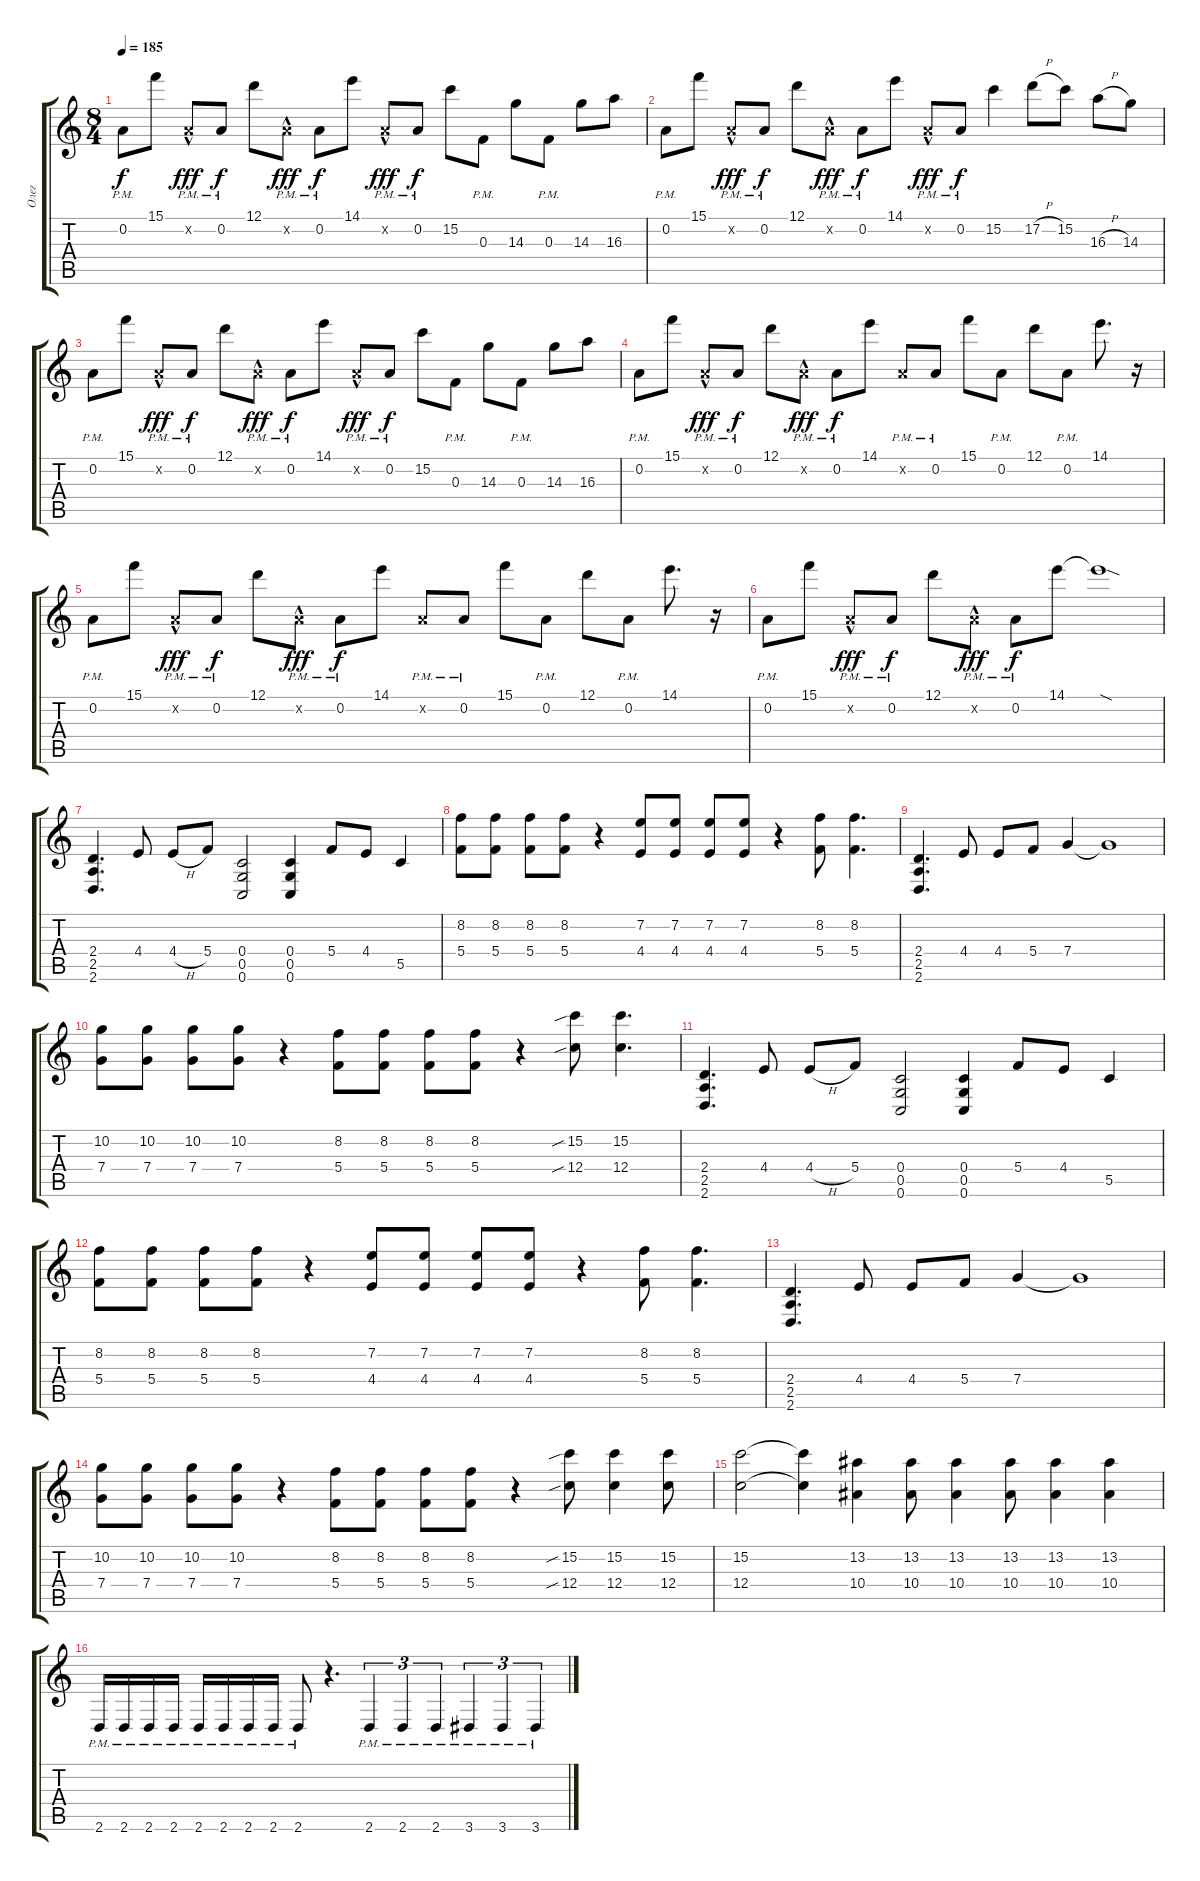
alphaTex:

\track ("Олег" "Олег") {instrument distortionguitar}
\staff {score tabs}
\tuning (D4 A3 F3 C3 G2 C2) {hide}
\ts (8 4)
\tempo 185
\clef g2
\ks c
0.2{pm}.8{dy f} 15.1.8 0.2{hac pm x}.8{dy fff} 0.2{pm}.8{dy f} 12.1.8 0.2{hac pm x}.8{dy fff} 0.2{pm}.8{dy f} 14.1.8 0.2{hac pm x}.8{dy fff} 0.2{pm}.8{dy f} 15.2.8 0.3{pm}.8 14.3.8 0.3{pm}.8 14.3.8 16.3.8 |
0.2{pm}.8 15.1.8 0.2{hac pm x}.8{dy fff} 0.2{pm}.8{dy f} 12.1.8 0.2{hac pm x}.8{dy fff} 0.2{pm}.8{dy f} 14.1.8 0.2{hac pm x}.8{dy fff} 0.2{pm}.8{dy f} 15.2.4 17.2{h}.8 15.2.8 16.3{h}.8 14.3.8 |
0.2{pm}.8 15.1.8 0.2{hac pm x}.8{dy fff} 0.2{pm}.8{dy f} 12.1.8 0.2{hac pm x}.8{dy fff} 0.2{pm}.8{dy f} 14.1.8 0.2{hac pm x}.8{dy fff} 0.2{pm}.8{dy f} 15.2.8 0.3{pm}.8 14.3.8 0.3{pm}.8 14.3.8 16.3.8 |
0.2{pm}.8 15.1.8 0.2{hac pm x}.8{dy fff} 0.2{pm}.8{dy f} 12.1.8 0.2{hac pm x}.8{dy fff} 0.2{pm}.8{dy f} 14.1.8 0.2{pm x}.8 0.2{pm}.8 15.1.8 0.2{pm}.8 12.1.8 0.2{pm}.8 14.1.8{d} r.16 |
0.2{pm}.8 15.1.8 0.2{hac pm x}.8{dy fff} 0.2{pm}.8{dy f} 12.1.8 0.2{hac pm x}.8{dy fff} 0.2{pm}.8{dy f} 14.1.8 0.2{pm x}.8 0.2{pm}.8 15.1.8 0.2{pm}.8 12.1.8 0.2{pm}.8 14.1.8{d} r.16 |
0.2{pm}.8 15.1.8 0.2{hac pm x}.8{dy fff} 0.2{pm}.8{dy f} 12.1.8 0.2{hac pm x}.8{dy fff} 0.2{pm}.8{dy f} 14.1.8 14.1{sod t}.1 |
(2.4 2.5 2.6).4{d} 4.4.8 4.4{h}.8 5.4.8 (0.4 0.5 0.6).2 (0.4 0.5 0.6).4 5.4.8 4.4.8 5.5.4 |
(8.2 5.4).8 (8.2 5.4).8 (8.2 5.4).8 (8.2 5.4).8 r.4 (7.2 4.4).8 (7.2 4.4).8 (7.2 4.4).8 (7.2 4.4).8 r.4 (8.2 5.4).8 (8.2 5.4).4{d} |
(2.4 2.5 2.6).4{d} 4.4.8 4.4.8 5.4.8 7.4.4 7.4{t}.1 |
(10.2 7.4).8 (10.2 7.4).8 (10.2 7.4).8 (10.2 7.4).8 r.4 (8.2 5.4).8 (8.2 5.4).8 (8.2 5.4).8 (8.2 5.4).8 r.4 (15.2{sib} 12.4{sib}).8 (15.2 12.4).4{d} |
(2.4 2.5 2.6).4{d} 4.4.8 4.4{h}.8 5.4.8 (0.4 0.5 0.6).2 (0.4 0.5 0.6).4 5.4.8 4.4.8 5.5.4 |
(8.2 5.4).8 (8.2 5.4).8 (8.2 5.4).8 (8.2 5.4).8 r.4 (7.2 4.4).8 (7.2 4.4).8 (7.2 4.4).8 (7.2 4.4).8 r.4 (8.2 5.4).8 (8.2 5.4).4{d} |
(2.4 2.5 2.6).4{d} 4.4.8 4.4.8 5.4.8 7.4.4 7.4{t}.1 |
(10.2 7.4).8 (10.2 7.4).8 (10.2 7.4).8 (10.2 7.4).8 r.4 (8.2 5.4).8 (8.2 5.4).8 (8.2 5.4).8 (8.2 5.4).8 r.4 (15.2{sib} 12.4{sib}).8 (15.2 12.4).4 (15.2 12.4).8 |
(15.2 12.4).2 (15.2{t} 12.4{t}).4 (13.2 10.4).4 (13.2 10.4).8 (13.2 10.4).4 (13.2 10.4).8 (13.2 10.4).4 (13.2 10.4).4 |
2.6{pm}.16 2.6{pm}.16 2.6{pm}.16 2.6{pm}.16 2.6{pm}.16 2.6{pm}.16 2.6{pm}.16 2.6{pm}.16 2.6{pm}.8 r.4{d} 2.6{pm}.4{tu (3 2)} 2.6{pm}.4{tu (3 2)} 2.6{pm}.4{tu (3 2)} 3.6{pm}.4{tu (3 2)} 3.6{pm}.4{tu (3 2)} 3.6{pm}.4{tu (3 2)}
